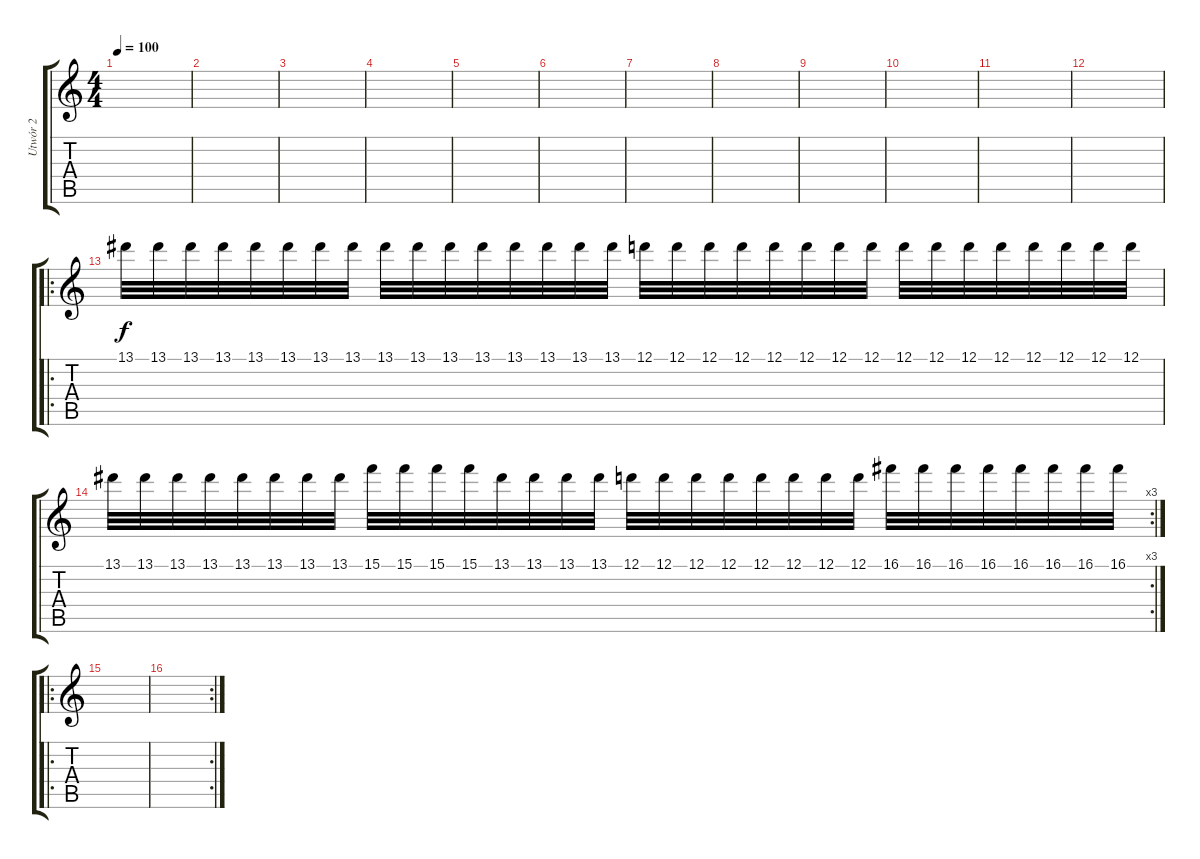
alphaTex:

\track ("Utwór 2" "Utwór 2") {instrument overdrivenguitar}
\staff {score tabs}
\tuning (D4 A3 F3 C3 G2 D2) {hide}
\ts (4 4)
\tempo 100
\clef g2
\ks c
|
|
|
|
|
|
|
|
|
|
|
|
\ro
13.1.32 13.1.32 13.1.32 13.1.32 13.1.32 13.1.32 13.1.32 13.1.32 13.1.32 13.1.32 13.1.32 13.1.32 13.1.32 13.1.32 13.1.32 13.1.32 12.1.32 12.1.32 12.1.32 12.1.32 12.1.32 12.1.32 12.1.32 12.1.32 12.1.32 12.1.32 12.1.32 12.1.32 12.1.32 12.1.32 12.1.32 12.1.32 |
\rc 3
13.1.32 13.1.32 13.1.32 13.1.32 13.1.32 13.1.32 13.1.32 13.1.32 15.1.32 15.1.32 15.1.32 15.1.32 13.1.32 13.1.32 13.1.32 13.1.32 12.1.32 12.1.32 12.1.32 12.1.32 12.1.32 12.1.32 12.1.32 12.1.32 16.1.32 16.1.32 16.1.32 16.1.32 16.1.32 16.1.32 16.1.32 16.1.32 |
\ro
|
\rc 2
